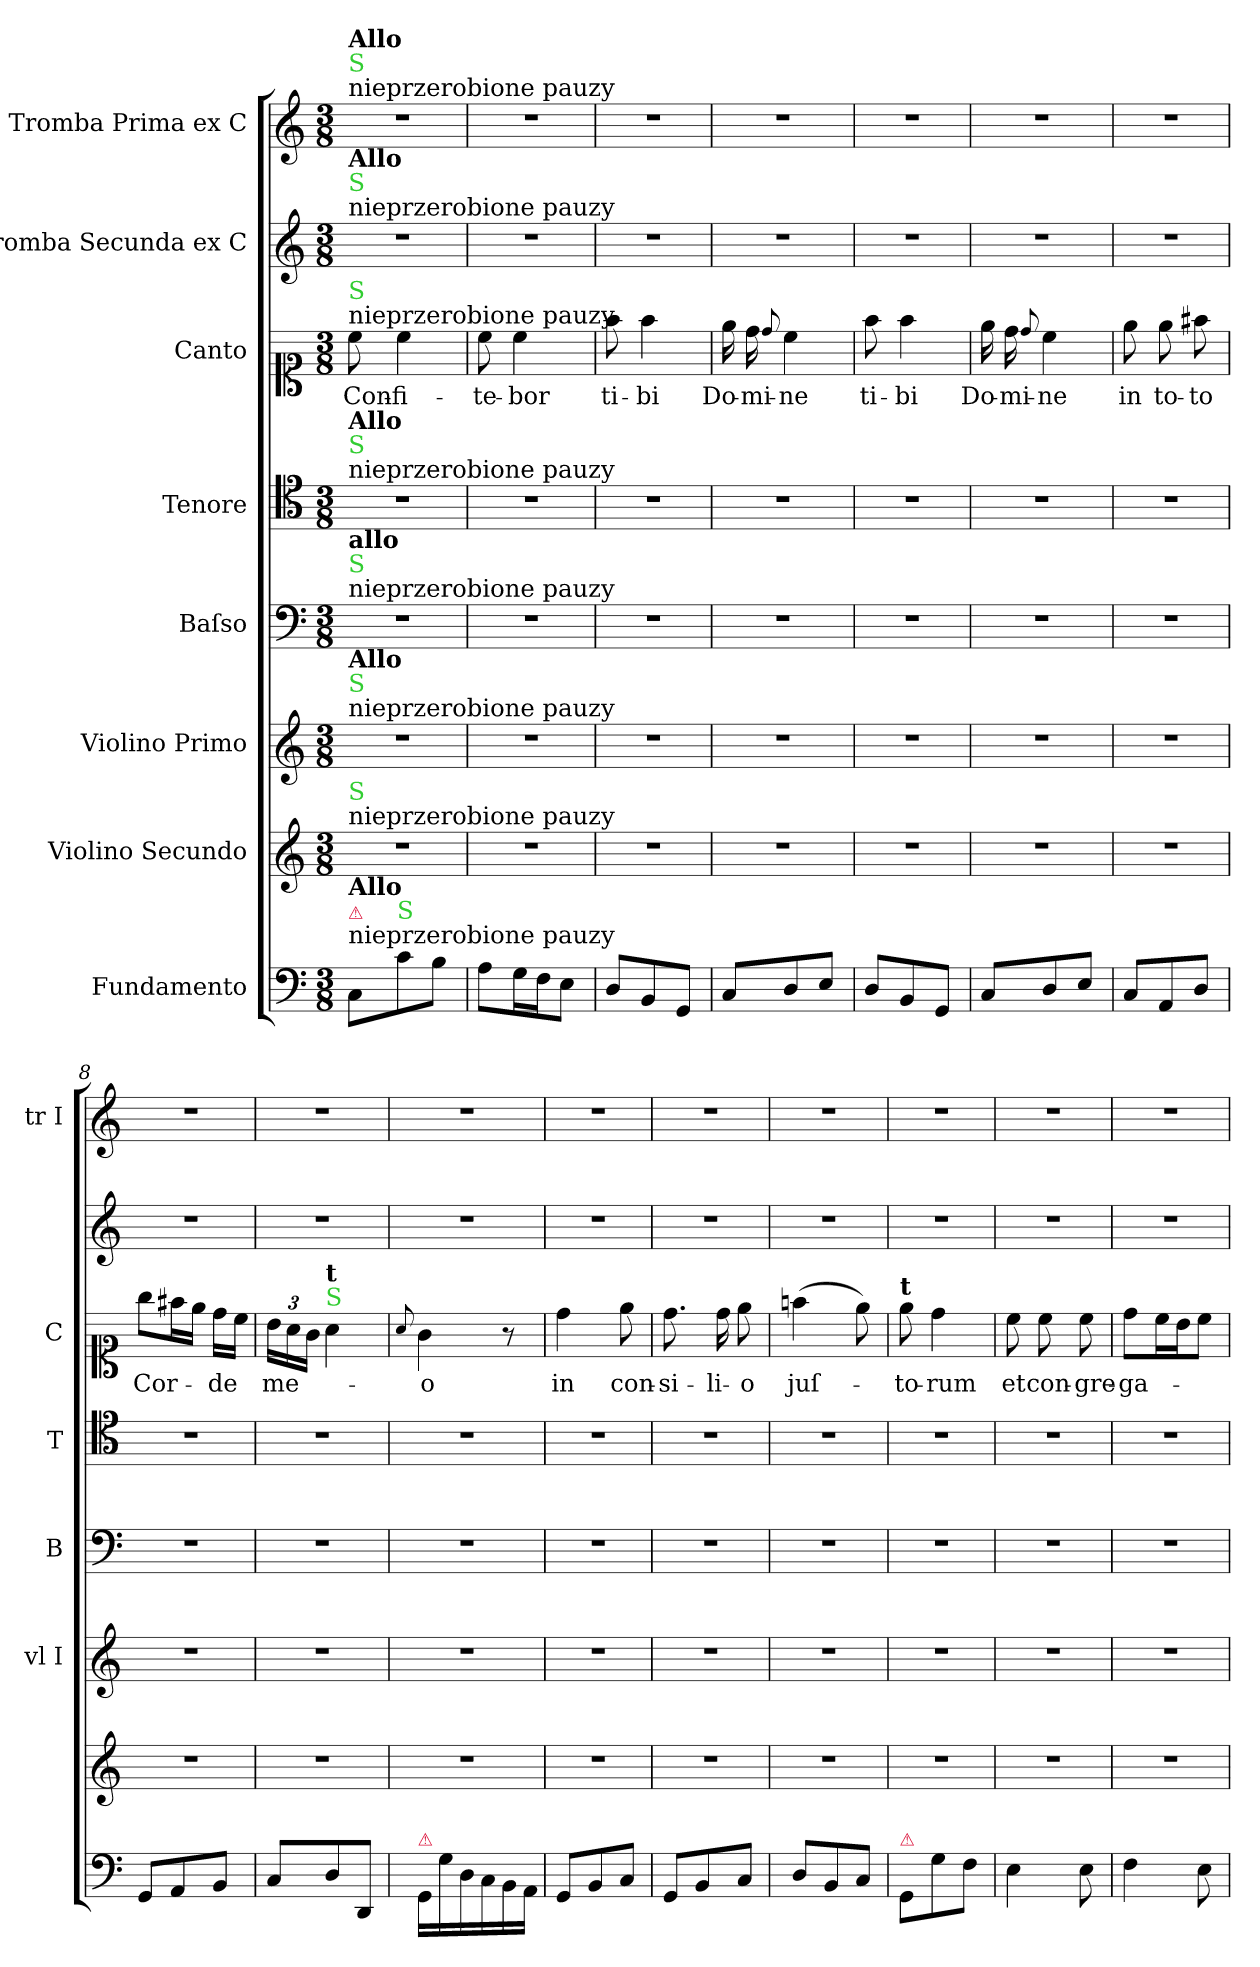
**kern	**kern	**kern	**kern	**kern	**kern	**text	**kern	**kern
*part8	*part7	*part6	*part5	*part4	*part3	*part3	*part2	*part1
*staff8	*staff7	*staff6	*staff5	*staff4	*staff3	*staff3	*staff2	*staff1
*I"Fundamento	*I"Violino Secundo	*I"Violino Primo	*I"Baſso	*I"Tenore	*I"Canto	*	*I"Tromba Secunda ex C	*I"Tromba Prima ex C
*	*	*I'vl I	*I'B	*I'T	*I'C	*	*	*I'tr I
*clefF4	*clefG2	*clefG2	*clefF4	*clefC4	*clefC1	*	*clefG2	*clefG2
*k[]	*k[]	*k[]	*k[]	*k[]	*k[]	*	*k[]	*k[]
*M3/8	*M3/8	*M3/8	*M3/8	*M3/8	*M3/8	*	*M3/8	*M3/8
=1	=1	=1	=1	=1	=1	=1	=1	=1
!	!	!	!	!	!	!	!	!LO:TX:a:t=nieprzerobione pauzy
!	!	!	!	!	!	!	!	!LO:TX:a:color=limegreen:t=S
!	!	!	!	!	!	!	!	!LO:TX:a:B:t=Allo
!	!	!	!	!	!	!	!LO:TX:a:t=nieprzerobione pauzy	!
!	!	!	!	!	!	!	!LO:TX:a:color=limegreen:t=S	!
!	!	!	!	!	!	!	!LO:TX:a:B:t=Allo	!
!	!	!	!	!	!LO:TX:a:t=nieprzerobione pauzy	!	!	!
!	!	!	!	!	!LO:TX:a:color=limegreen:t=S	!	!	!
!	!	!	!	!LO:TX:a:t=nieprzerobione pauzy	!	!	!	!
!	!	!	!	!LO:TX:a:color=limegreen:t=S	!	!	!	!
!	!	!	!	!LO:TX:a:B:t=Allo	!	!	!	!
!	!	!	!LO:TX:a:t=nieprzerobione pauzy	!	!	!	!	!
!	!	!	!LO:TX:a:color=limegreen:t=S	!	!	!	!	!
!	!	!	!LO:TX:a:B:t=allo	!	!	!	!	!
!	!	!LO:TX:a:t=nieprzerobione pauzy	!	!	!	!	!	!
!	!	!LO:TX:a:color=limegreen:t=S	!	!	!	!	!	!
!	!	!LO:TX:a:B:t=Allo	!	!	!	!	!	!
!	!LO:TX:a:t=nieprzerobione pauzy	!	!	!	!	!	!	!
!	!LO:TX:a:color=limegreen:t=S	!	!	!	!	!	!	!
!LO:TX:a:t=nieprzerobione pauzy	!	!	!	!	!	!	!	!
!LO:TX:a:color=crimson:t=⚠	!	!	!	!	!	!	!	!
!LO:TX:a:B:t=Allo	!	!	!	!	!	!	!	!
8C/L	4.r	4.r	4.r	4.r	8cc\	Con-	4.r	4.r
!LO:TX:a:color=limegreen:t=S	!	!	!	!	!	!	!	!
8c\	.	.	.	.	4cc\	-fi-	.	.
8B\J	.	.	.	.	.	.	.	.
=2	=2	=2	=2	=2	=2	=2	=2	=2
8A\L	4.r	4.r	4.r	4.r	8cc\	-te-	4.r	4.r
16G\L	.	.	.	.	4cc\	-bor	.	.
16F\J	.	.	.	.	.	.	.	.
8E\J	.	.	.	.	.	.	.	.
=3	=3	=3	=3	=3	=3	=3	=3	=3
8D/L	4.r	4.r	4.r	4.r	8ff\	ti-	4.r	4.r
8BB/	.	.	.	.	4ff\	-bi	.	.
8GG/J	.	.	.	.	.	.	.	.
=4	=4	=4	=4	=4	=4	=4	=4	=4
8C/L	4.r	4.r	4.r	4.r	16ee\	Do-	4.r	4.r
.	.	.	.	.	16dd\	-mi-	.	.
.	.	.	.	.	8qqdd/	.	.	.
8D/	.	.	.	.	4cc\	-ne	.	.
8E/J	.	.	.	.	.	.	.	.
=5	=5	=5	=5	=5	=5	=5	=5	=5
8D/L	4.r	4.r	4.r	4.r	8ff\	ti-	4.r	4.r
8BB/	.	.	.	.	4ff\	-bi	.	.
8GG/J	.	.	.	.	.	.	.	.
=6	=6	=6	=6	=6	=6	=6	=6	=6
8C/L	4.r	4.r	4.r	4.r	16ee\	Do-	4.r	4.r
.	.	.	.	.	16dd\	-mi-	.	.
.	.	.	.	.	8qqdd/	.	.	.
8D/	.	.	.	.	4cc\	-ne	.	.
8E/J	.	.	.	.	.	.	.	.
=7	=7	=7	=7	=7	=7	=7	=7	=7
8C/L	4.r	4.r	4.r	4.r	8ee\	in	4.r	4.r
8AA/	.	.	.	.	8ee\	to-	.	.
8D/J	.	.	.	.	8ff#X\	-to	.	.
=8	=8	=8	=8	=8	=8	=8	=8	=8
8GG/L	4.r	4.r	4.r	4.r	8gg\L	Cor-	4.r	4.r
8AA/	.	.	.	.	16ff#X\L	.	.	.
.	.	.	.	.	16ee\JJ	.	.	.
8BB/J	.	.	.	.	16dd\LL	-de	.	.
.	.	.	.	.	16cc\JJ	.	.	.
=9	=9	=9	=9	=9	=9	=9	=9	=9
8C/L	4.r	4.r	4.r	4.r	24b\LL	me-	4.r	4.r
.	.	.	.	.	24a\	.	.	.
.	.	.	.	.	24g\JJ	.	.	.
!	!	!	!	!	!LO:TX:a:color=limegreen:t=S	!	!	!
!	!	!	!	!	!LO:TX:a:B:t=t	!	!	!
8D/	.	.	.	.	4a\	.	.	.
8DD/J	.	.	.	.	.	.	.	.
=10	=10	=10	=10	=10	=10	=10	=10	=10
.	.	.	.	.	8qqa/	.	.	.
!LO:TX:a:color=crimson:t=⚠	!	!	!	!	!	!	!	!
16GG/LL	4.r	4.r	4.r	4.r	4g\	-o	4.r	4.r
16G\	.	.	.	.	.	.	.	.
16D\	.	.	.	.	.	.	.	.
16C\	.	.	.	.	.	.	.	.
16BB\	.	.	.	.	8r	.	.	.
16AA\JJ	.	.	.	.	.	.	.	.
=11	=11	=11	=11	=11	=11	=11	=11	=11
8GG/L	4.r	4.r	4.r	4.r	4dd\	in	4.r	4.r
8BB/	.	.	.	.	.	.	.	.
8C/J	.	.	.	.	8ee\	con-	.	.
=12	=12	=12	=12	=12	=12	=12	=12	=12
8GG/L	4.r	4.r	4.r	4.r	8.dd\	-si-	4.r	4.r
8BB/	.	.	.	.	.	.	.	.
.	.	.	.	.	16dd\	-li-	.	.
8C/J	.	.	.	.	8ee\	-o	.	.
=13	=13	=13	=13	=13	=13	=13	=13	=13
8D/L	4.r	4.r	4.r	4.r	(4ffn\	juſ-	4.r	4.r
8BB/	.	.	.	.	.	.	.	.
8C/J	.	.	.	.	8ee\)	.	.	.
=14	=14	=14	=14	=14	=14	=14	=14	=14
!	!	!	!	!	!LO:TX:a:B:t=t	!	!	!
!LO:TX:a:color=crimson:t=⚠	!	!	!	!	!	!	!	!
8GG/L	4.r	4.r	4.r	4.r	8ee\	-to-	4.r	4.r
8G\	.	.	.	.	4dd\	-rum	.	.
8F\J	.	.	.	.	.	.	.	.
=15	=15	=15	=15	=15	=15	=15	=15	=15
4E\	4.r	4.r	4.r	4.r	8cc\	et	4.r	4.r
.	.	.	.	.	8cc\	con-	.	.
8E\	.	.	.	.	8cc\	-gre-	.	.
=16	=16	=16	=16	=16	=16	=16	=16	=16
4F\	4.r	4.r	4.r	4.r	8dd\L	-ga-	4.r	4.r
.	.	.	.	.	16cc\L	.	.	.
.	.	.	.	.	16b\J	.	.	.
8E\	.	.	.	.	8cc\J	.	.	.
=	=	=	=	=	=	=	=	=
*-	*-	*-	*-	*-	*-	*-	*-	*-
